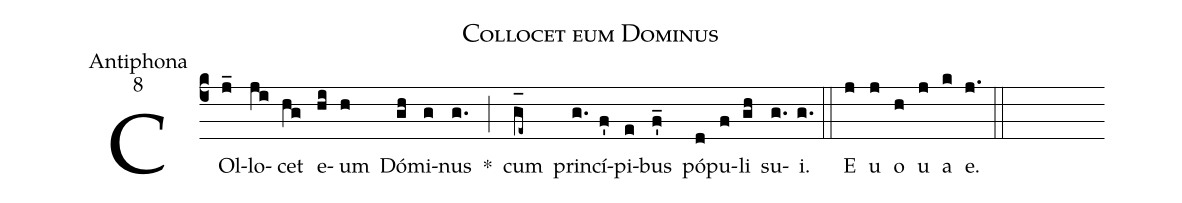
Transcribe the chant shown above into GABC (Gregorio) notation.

name:Collocet eum Dominus;
office-part:Antiphona;
mode:8;
%%
(c4) COl(j_)lo(ji)cet(hg) e(hi)um(h) Dó(gh)mi(g)nus(g.) *(;) cum(g_[oh:h]e~) prin(g.)cí(f')pi(e)bus(f'_) pó(d)pu(f)li(gh) su(g.)i.(g.) (::) <eu>E(j) u(j) o(h) u(j) a(k) e.</eu>(j.) (::)
